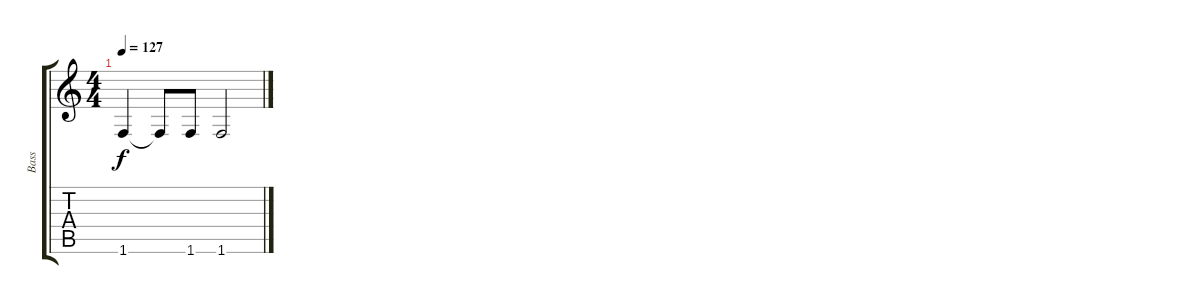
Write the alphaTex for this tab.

\track ("Bass" "Bass") {instrument electricbasspick}
\staff {score tabs}
\tuning (E4 B3 G3 D3 A2 E2) {hide}
\ts (4 4)
\tempo 127
\clef g2
\ks c
1.6.4{dy f} 1.6{t}.8 1.6.8 1.6.2
